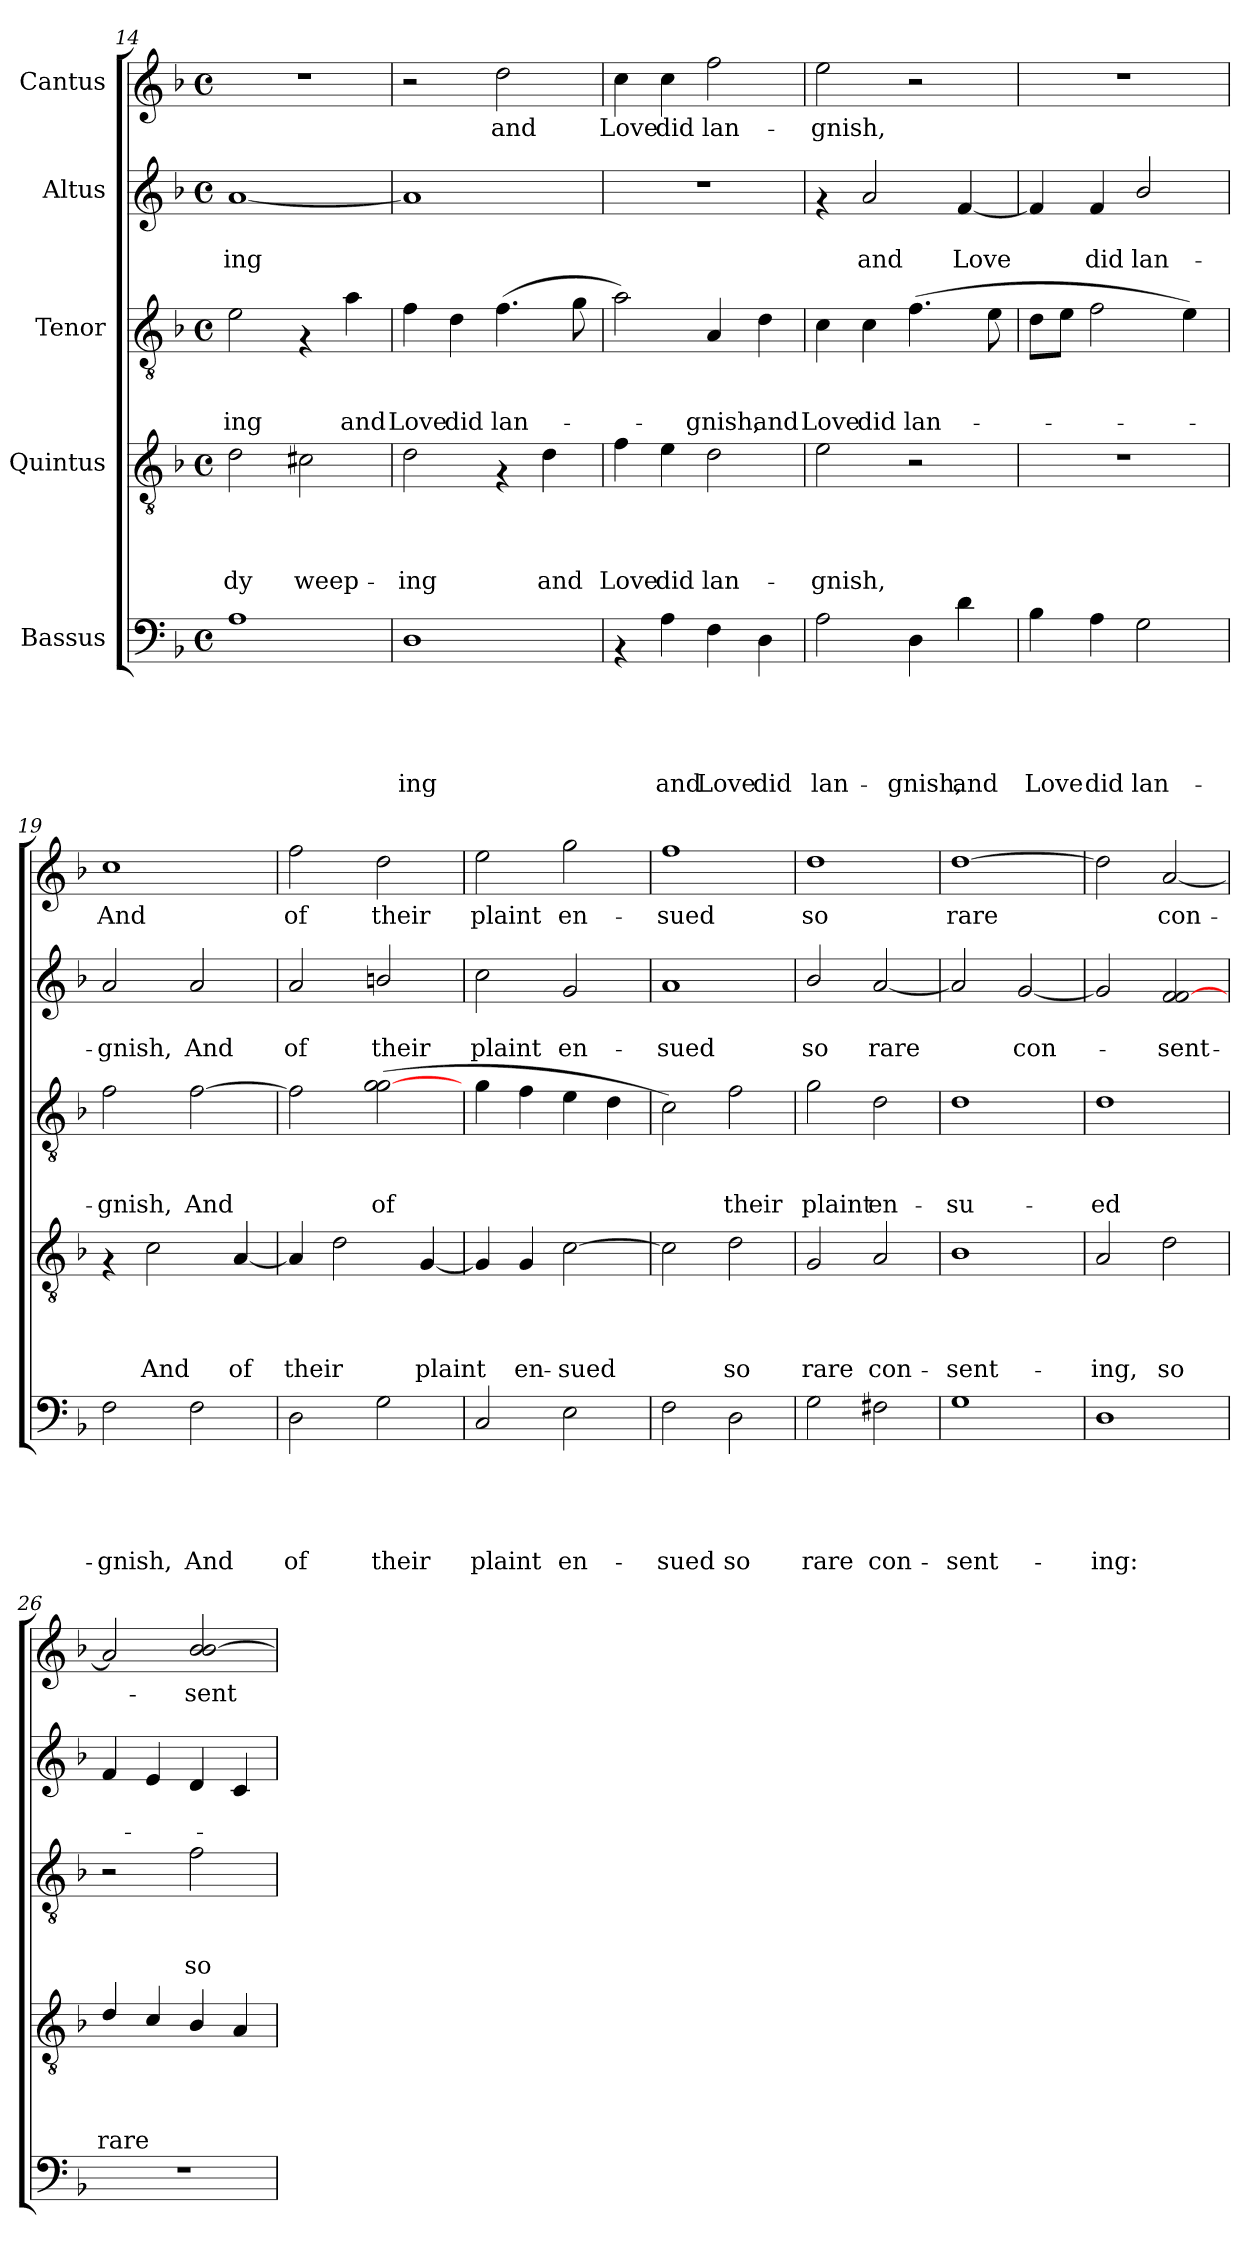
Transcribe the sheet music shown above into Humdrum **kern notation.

**kern	**text	**text	**text	**text	**text	**kern	**text	**text	**text	**text	**kern	**text	**text	**text	**kern	**text	**text	**kern	**text
*part5	*part5	*part5	*part5	*part5	*part5	*part4	*part4	*part4	*part4	*part4	*part3	*part3	*part3	*part3	*part2	*part2	*part2	*part1	*part1
*staff5	*staff5	*staff5	*staff5	*staff5	*staff5	*staff4	*staff4	*staff4	*staff4	*staff4	*staff3	*staff3	*staff3	*staff3	*staff2	*staff2	*staff2	*staff1	*staff1
*I"Bassus	*	*	*	*	*	*I"Quintus	*	*	*	*	*I"Tenor	*	*	*	*I"Altus	*	*	*I"Cantus	*
*clefF4	*	*	*	*	*	*clefGv2	*	*	*	*	*clefGv2	*	*	*	*clefG2	*	*	*clefG2	*
*k[b-]	*	*	*	*	*	*k[b-]	*	*	*	*	*k[b-]	*	*	*	*k[b-]	*	*	*k[b-]	*
*F:	*	*	*	*	*	*F:	*	*	*	*	*F:	*	*	*	*F:	*	*	*F:	*
*M4/4	*	*	*	*	*	*M4/4	*	*	*	*	*M4/4	*	*	*	*M4/4	*	*	*M4/4	*
*met(c)	*	*	*	*	*	*met(c)	*	*	*	*	*met(c)	*	*	*	*met(c)	*	*	*met(c)	*
=14	=14	=14	=14	=14	=14	=14	=14	=14	=14	=14	=14	=14	=14	=14	=14	=14	=14	=14	=14
!	!	!	!	!	!	!	!	!	!	!LO:LY:b	!	!	!	!LO:LY:b	!	!	!LO:LY:b	!	!
1A	.	.	.	.	.	2d\	.	.	.	-dy	2e\	.	.	-ing	[<1a	.	-ing	1r	.
!	!	!	!	!	!	!	!	!	!	!LO:LY:b	!	!	!	!	!	!	!	!	!
.	.	.	.	.	.	2c#X\	.	.	.	weep-	4rF	.	.	.	.	.	.	.	.
!	!	!	!	!	!	!	!	!	!	!	!	!	!	!LO:LY:b	!	!	!	!	!
.	.	.	.	.	.	.	.	.	.	.	4a\	.	.	and	.	.	.	.	.
=15	=15	=15	=15	=15	=15	=15	=15	=15	=15	=15	=15	=15	=15	=15	=15	=15	=15	=15	=15
!	!	!	!	!	!LO:LY:b	!	!	!	!	!LO:LY:b	!	!	!	!LO:LY:b	!	!	!	!	!
1D	.	.	.	.	-ing	2d\	.	.	.	-ing	4f\	.	.	Love	1a]	.	.	2r	.
!	!	!	!	!	!	!	!	!	!	!	!	!	!	!LO:LY:b	!	!	!	!	!
.	.	.	.	.	.	.	.	.	.	.	4d\	.	.	did	.	.	.	.	.
!	!	!	!	!	!	!	!	!	!	!	!	!	!	!LO:LY:b	!	!	!	!	!LO:LY:b
.	.	.	.	.	.	4rF	.	.	.	.	(>4.f\	.	.	lan-	.	.	.	2dd\	and
!	!	!	!	!	!	!	!	!	!	!LO:LY:b	!	!	!	!	!	!	!	!	!
.	.	.	.	.	.	4d\	.	.	.	and	.	.	.	.	.	.	.	.	.
.	.	.	.	.	.	.	.	.	.	.	8g\	.	.	.	.	.	.	.	.
=16	=16	=16	=16	=16	=16	=16	=16	=16	=16	=16	=16	=16	=16	=16	=16	=16	=16	=16	=16
!	!	!	!	!	!	!	!	!	!	!LO:LY:b	!	!	!	!	!	!	!	!	!LO:LY:b
4rAA	.	.	.	.	.	4f\	.	.	.	Love	2a\)	.	.	.	1r	.	.	4cc\	Love
!	!	!	!	!	!LO:LY:b	!	!	!	!	!LO:LY:b	!	!	!	!	!	!	!	!	!LO:LY:b
4A\	.	.	.	.	and	4e\	.	.	.	did	.	.	.	.	.	.	.	4cc\	did
!	!	!	!	!	!LO:LY:b	!	!	!	!	!LO:LY:b	!	!	!	!LO:LY:b	!	!	!	!	!LO:LY:b
4F\	.	.	.	.	Love	2d\	.	.	.	lan-	4A/	.	.	-gnish,	.	.	.	2ff\	lan-
!	!	!	!	!	!LO:LY:b	!	!	!	!	!	!	!	!	!LO:LY:b	!	!	!	!	!
4D\	.	.	.	.	did	.	.	.	.	.	4d\	.	.	and	.	.	.	.	.
!!LO:PB:g=z
=17	=17	=17	=17	=17	=17	=17	=17	=17	=17	=17	=17	=17	=17	=17	=17	=17	=17	=17	=17
!	!	!	!	!	!LO:LY:b	!	!	!	!	!LO:LY:b	!	!	!	!LO:LY:b	!	!	!	!	!LO:LY:b
2A\	.	.	.	.	lan-	2e\	.	.	.	-gnish,	4c\	.	.	Love	4rf	.	.	2ee\	-gnish,
!	!	!	!	!	!	!	!	!	!	!	!	!	!	!LO:LY:b	!	!	!LO:LY:b	!	!
.	.	.	.	.	.	.	.	.	.	.	4c\	.	.	did	2a/	.	and	.	.
!	!	!	!	!	!LO:LY:b	!	!	!	!	!	!	!	!	!LO:LY:b	!	!	!	!	!
4D\	.	.	.	.	-gnish,	2r	.	.	.	.	(>4.f\	.	.	lan-	.	.	.	2r	.
!	!	!	!	!	!LO:LY:b	!	!	!	!	!	!	!	!	!	!	!	!LO:LY:b	!	!
4d\	.	.	.	.	and	.	.	.	.	.	.	.	.	.	[<4f/	.	Love	.	.
.	.	.	.	.	.	.	.	.	.	.	8e\	.	.	.	.	.	.	.	.
=18	=18	=18	=18	=18	=18	=18	=18	=18	=18	=18	=18	=18	=18	=18	=18	=18	=18	=18	=18
!	!	!	!	!	!LO:LY:b	!	!	!	!	!	!	!	!	!	!	!	!	!	!
4B-\	.	.	.	.	Love	1r	.	.	.	.	8d\L	.	.	.	4f/]	.	.	1r	.
.	.	.	.	.	.	.	.	.	.	.	8e\J	.	.	.	.	.	.	.	.
!	!	!	!	!	!LO:LY:b	!	!	!	!	!	!	!	!	!	!	!	!LO:LY:b	!	!
4A\	.	.	.	.	did	.	.	.	.	.	2f\	.	.	.	4f/	.	did	.	.
!	!	!	!	!	!LO:LY:b	!	!	!	!	!	!	!	!	!	!	!	!LO:LY:b	!	!
2G\	.	.	.	.	lan-	.	.	.	.	.	.	.	.	.	2b-/	.	lan-	.	.
.	.	.	.	.	.	.	.	.	.	.	4e\)	.	.	.	.	.	.	.	.
=19	=19	=19	=19	=19	=19	=19	=19	=19	=19	=19	=19	=19	=19	=19	=19	=19	=19	=19	=19
!	!	!	!	!	!LO:LY:b	!	!	!	!	!	!	!	!	!LO:LY:b	!	!	!LO:LY:b	!	!LO:LY:b
2F\	.	.	.	.	-gnish,	4rF	.	.	.	.	2f\	.	.	-gnish,	2a/	.	-gnish,	1cc	And
!	!	!	!	!	!	!	!	!	!	!LO:LY:b	!	!	!	!	!	!	!	!	!
.	.	.	.	.	.	2c\	.	.	.	And	.	.	.	.	.	.	.	.	.
!	!	!	!	!	!LO:LY:b	!	!	!	!	!	!	!	!	!LO:LY:b	!	!	!LO:LY:b	!	!
2F\	.	.	.	.	And	.	.	.	.	.	[>2f\	.	.	And	2a/	.	And	.	.
!	!	!	!	!	!	!	!	!	!	!LO:LY:b	!	!	!	!	!	!	!	!	!
.	.	.	.	.	.	[<4A/	.	.	.	of	.	.	.	.	.	.	.	.	.
=20	=20	=20	=20	=20	=20	=20	=20	=20	=20	=20	=20	=20	=20	=20	=20	=20	=20	=20	=20
!	!	!	!	!	!LO:LY:b	!	!	!	!	!LO:LY:b	!	!	!	!	!	!	!LO:LY:b	!	!LO:LY:b
2D\	.	.	.	.	of	4A/]	.	.	.	their	2f\]	.	.	.	2a/	.	of	2ff\	of
.	.	.	.	.	.	2d\	.	.	.	.	.	.	.	.	.	.	.	.	.
!	!	!	!	!	!LO:LY:b	!	!	!	!	!	!	!	!	!LO:LY:b	!	!	!LO:LY:b	!	!LO:LY:b
2G\	.	.	.	.	their	.	.	.	.	.	(>2g\ [>2g\	.	.	of	2bn/	.	their	2dd\	their
!	!	!	!	!	!	!	!	!	!	!LO:LY:b	!	!	!	!	!	!	!	!	!
.	.	.	.	.	.	[<4G/	.	.	.	plaint	.	.	.	.	.	.	.	.	.
=21	=21	=21	=21	=21	=21	=21	=21	=21	=21	=21	=21	=21	=21	=21	=21	=21	=21	=21	=21
!	!	!	!	!	!LO:LY:b	!	!	!	!	!	!	!	!	!	!	!	!LO:LY:b	!	!LO:LY:b
2C/	.	.	.	.	plaint	4G/]	.	.	.	.	4g\	.	.	.	2cc\	.	plaint	2ee\	plaint
!	!	!	!	!	!	!	!	!	!	!LO:LY:b	!	!	!	!	!	!	!	!	!
.	.	.	.	.	.	4G/	.	.	.	en-	4f\	.	.	.	.	.	.	.	.
!	!	!	!	!	!LO:LY:b	!	!	!	!	!LO:LY:b	!	!	!	!	!	!	!LO:LY:b	!	!LO:LY:b
2E\	.	.	.	.	en-	[>2c\	.	.	.	-sued	4e\	.	.	.	2g/	.	en-	2gg\	en-
.	.	.	.	.	.	.	.	.	.	.	4d\	.	.	.	.	.	.	.	.
=22	=22	=22	=22	=22	=22	=22	=22	=22	=22	=22	=22	=22	=22	=22	=22	=22	=22	=22	=22
!	!	!	!	!	!LO:LY:b	!	!	!	!	!	!	!	!	!	!	!	!LO:LY:b	!	!LO:LY:b
2F\	.	.	.	.	-sued	2c\]	.	.	.	.	2c\)	.	.	.	1a	.	-sued	1ff	-sued
!	!	!	!	!	!LO:LY:b	!	!	!	!	!LO:LY:b	!	!	!	!LO:LY:b	!	!	!	!	!
2D\	.	.	.	.	so	2d\	.	.	.	so	2f\	.	.	their	.	.	.	.	.
!!LO:PB:g=z
=23	=23	=23	=23	=23	=23	=23	=23	=23	=23	=23	=23	=23	=23	=23	=23	=23	=23	=23	=23
!	!	!	!	!	!LO:LY:b	!	!	!	!	!LO:LY:b	!	!	!	!LO:LY:b	!	!	!LO:LY:b	!	!LO:LY:b
2G\	.	.	.	.	rare	2G/	.	.	.	rare	2g\	.	.	plaint	2b-/	.	so	1dd	so
!	!	!	!	!	!LO:LY:b	!	!	!	!	!LO:LY:b	!	!	!	!LO:LY:b	!	!	!LO:LY:b	!	!
2F#X\	.	.	.	.	con-	2A/	.	.	.	con-	2d\	.	.	en-	[<2a/	.	rare	.	.
=24	=24	=24	=24	=24	=24	=24	=24	=24	=24	=24	=24	=24	=24	=24	=24	=24	=24	=24	=24
!	!	!	!	!	!LO:LY:b	!	!	!	!	!LO:LY:b	!	!	!	!LO:LY:b	!	!	!	!	!LO:LY:b
1G	.	.	.	.	-sent-	1B-	.	.	.	-sent-	1d	.	.	-su-	2a/]	.	.	[>1dd	rare
!	!	!	!	!	!	!	!	!	!	!	!	!	!	!	!	!	!LO:LY:b	!	!
.	.	.	.	.	.	.	.	.	.	.	.	.	.	.	[<2g/	.	con-	.	.
=25	=25	=25	=25	=25	=25	=25	=25	=25	=25	=25	=25	=25	=25	=25	=25	=25	=25	=25	=25
!	!	!	!	!	!LO:LY:b	!	!	!	!	!LO:LY:b	!	!	!	!LO:LY:b	!	!	!	!	!
1D	.	.	.	.	-ing:	2A/	.	.	.	-ing,	1d	.	.	-ed	2g/]	.	.	2dd\]	.
!	!	!	!	!	!	!	!	!	!	!LO:LY:b	!	!	!	!	!	!	!LO:LY:b	!	!LO:LY:b
.	.	.	.	.	.	2d\	.	.	.	so	.	.	.	.	2f/ [<2f/	.	-sent-	[<2a/	con-
=26	=26	=26	=26	=26	=26	=26	=26	=26	=26	=26	=26	=26	=26	=26	=26	=26	=26	=26	=26
!	!	!	!	!	!	!	!	!	!	!LO:LY:b	!	!	!	!	!	!	!	!	!
1r	.	.	.	.	.	4d/	.	.	.	rare	2r	.	.	.	4f/	.	.	2a/]	.
.	.	.	.	.	.	4c/	.	.	.	.	.	.	.	.	4e/	.	.	.	.
!	!	!	!	!	!	!	!	!	!	!	!	!	!	!LO:LY:b	!	!	!	!	!LO:LY:b
.	.	.	.	.	.	4B-/	.	.	.	.	2f\	.	.	so	4d/	.	.	2b-/ [<2b-/	-sent-
.	.	.	.	.	.	4A/	.	.	.	.	.	.	.	.	4c/	.	.	.	.
=	=	=	=	=	=	=	=	=	=	=	=	=	=	=	=	=	=	=	=
*-	*-	*-	*-	*-	*-	*-	*-	*-	*-	*-	*-	*-	*-	*-	*-	*-	*-	*-	*-
